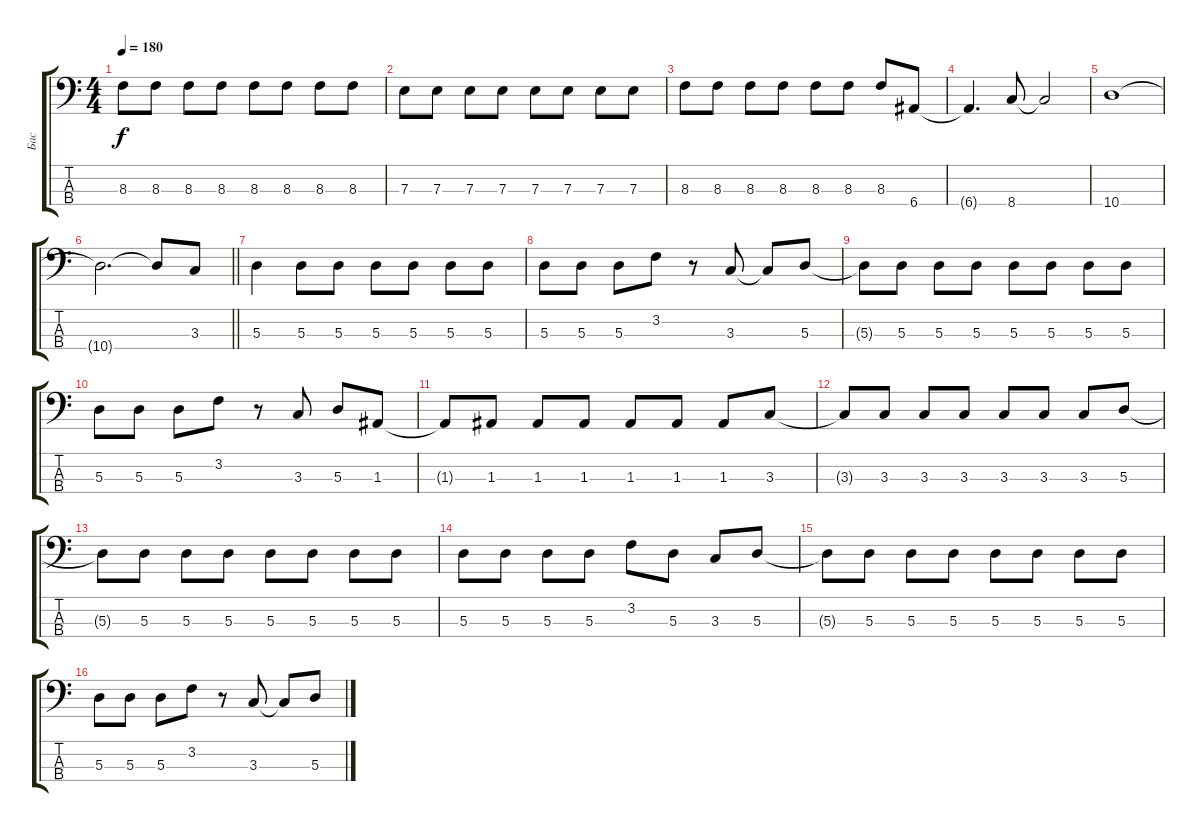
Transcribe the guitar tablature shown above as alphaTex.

\track ("Бас" "Бас") {instrument electricbassfinger}
\staff {score tabs}
\tuning (G2 D2 A1 E1) {hide}
\ts (4 4)
\tempo 180
\clef f4
\ks c
8.3.8{dy f} 8.3.8 8.3.8 8.3.8 8.3.8 8.3.8 8.3.8 8.3.8 |
7.3.8 7.3.8 7.3.8 7.3.8 7.3.8 7.3.8 7.3.8 7.3.8 |
8.3.8 8.3.8 8.3.8 8.3.8 8.3.8 8.3.8 8.3.8 6.4.8 |
6.4{t}.4{d} 8.4.8 8.4{t}.2 |
10.4.1 |
\barLineRight lightlight
10.4{t}.2{d} 10.4{t}.8 3.3.8 |
5.3.4 5.3.8 5.3.8 5.3.8 5.3.8 5.3.8 5.3.8 |
5.3.8 5.3.8 5.3.8 3.2.8 r.8 3.3.8 3.3{t}.8 5.3.8 |
5.3{t}.8 5.3.8 5.3.8 5.3.8 5.3.8 5.3.8 5.3.8 5.3.8 |
5.3.8 5.3.8 5.3.8 3.2.8 r.8 3.3.8 5.3.8 1.3.8 |
1.3{t}.8 1.3.8 1.3.8 1.3.8 1.3.8 1.3.8 1.3.8 3.3.8 |
3.3{t}.8 3.3.8 3.3.8 3.3.8 3.3.8 3.3.8 3.3.8 5.3.8 |
5.3{t}.8 5.3.8 5.3.8 5.3.8 5.3.8 5.3.8 5.3.8 5.3.8 |
5.3.8 5.3.8 5.3.8 5.3.8 3.2.8 5.3.8 3.3.8 5.3.8 |
5.3{t}.8 5.3.8 5.3.8 5.3.8 5.3.8 5.3.8 5.3.8 5.3.8 |
5.3.8 5.3.8 5.3.8 3.2.8 r.8 3.3.8 3.3{t}.8 5.3.8
